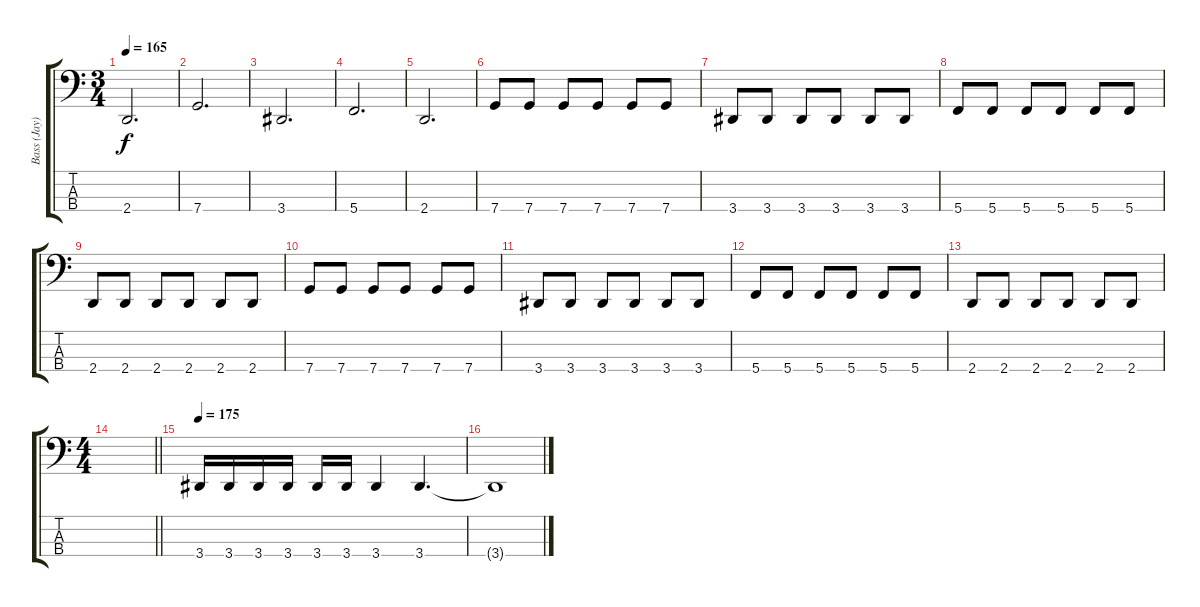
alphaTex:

\track ("Bass (Jay)" "Bass (Jay)") {instrument electricbasspick}
\staff {score tabs}
\tuning (F2 C2 G1 C1) {hide}
\ts (3 4)
\tempo 165
\clef f4
\ks c
2.4.2{d dy f} |
7.4.2{d} |
3.4.2{d} |
5.4.2{d} |
2.4.2{d} |
7.4.8 7.4.8 7.4.8 7.4.8 7.4.8 7.4.8 |
3.4.8 3.4.8 3.4.8 3.4.8 3.4.8 3.4.8 |
5.4.8 5.4.8 5.4.8 5.4.8 5.4.8 5.4.8 |
2.4.8 2.4.8 2.4.8 2.4.8 2.4.8 2.4.8 |
7.4.8 7.4.8 7.4.8 7.4.8 7.4.8 7.4.8 |
3.4.8 3.4.8 3.4.8 3.4.8 3.4.8 3.4.8 |
5.4.8 5.4.8 5.4.8 5.4.8 5.4.8 5.4.8 |
2.4.8 2.4.8 2.4.8 2.4.8 2.4.8 2.4.8 |
\ts (4 4)
\barLineRight lightlight
|
\tempo 175
3.4.16 3.4.16 3.4.16 3.4.16 3.4.16 3.4.16 3.4.4 3.4.4{d} |
3.4{t}.1
